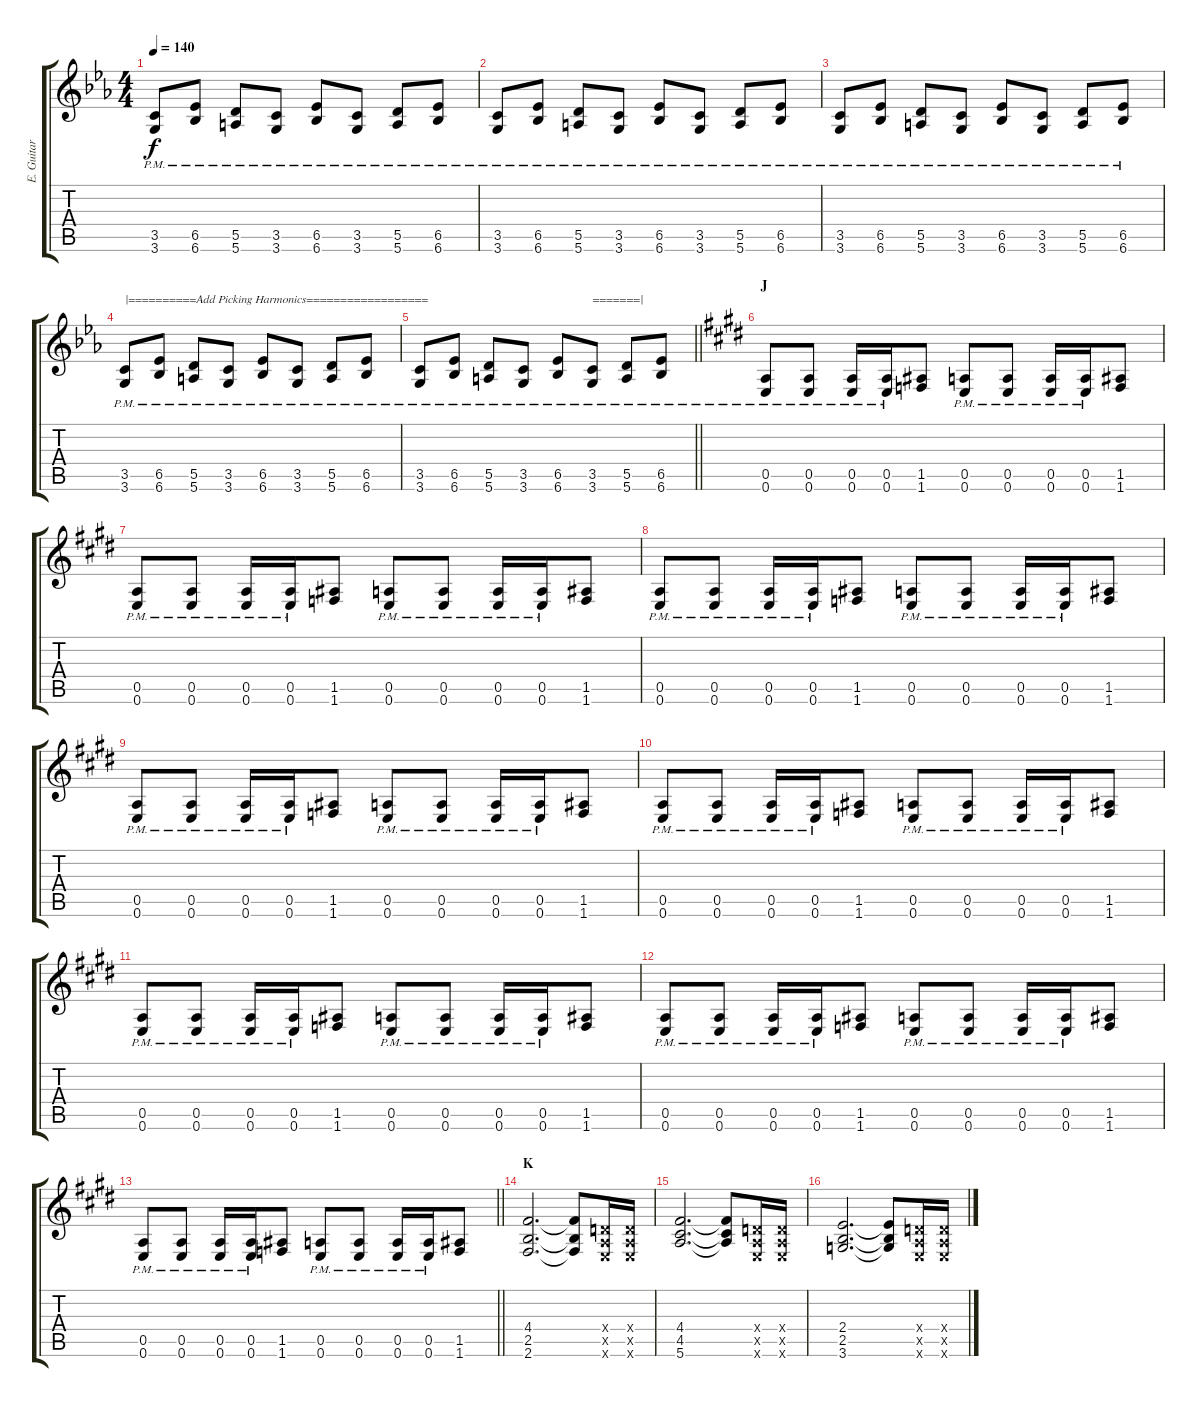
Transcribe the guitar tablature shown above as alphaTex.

\track ("E. Guitar II" "E. Guitar ") {instrument overdrivenguitar}
\staff {score tabs}
\tuning (E4 B3 G3 D3 A2 E2) {hide}
\ts (4 4)
\tempo 140
\clef g2
\ks eb
(3.5{pm} 3.6{pm}).8{dy f} (6.5{pm} 6.6{pm}).8 (5.5{pm} 5.6{pm}).8 (3.5{pm} 3.6{pm}).8 (6.5{pm} 6.6{pm}).8 (3.5{pm} 3.6{pm}).8 (5.5{pm} 5.6{pm}).8 (6.5{pm} 6.6{pm}).8 |
(3.5{pm} 3.6{pm}).8 (6.5{pm} 6.6{pm}).8 (5.5{pm} 5.6{pm}).8 (3.5{pm} 3.6{pm}).8 (6.5{pm} 6.6{pm}).8 (3.5{pm} 3.6{pm}).8 (5.5{pm} 5.6{pm}).8 (6.5{pm} 6.6{pm}).8 |
(3.5{pm} 3.6{pm}).8 (6.5{pm} 6.6{pm}).8 (5.5{pm} 5.6{pm}).8 (3.5{pm} 3.6{pm}).8 (6.5{pm} 6.6{pm}).8 (3.5{pm} 3.6{pm}).8 (5.5{pm} 5.6{pm}).8 (6.5{pm} 6.6{pm}).8 |
(3.5{pm} 3.6{pm}).8{txt "|==========Add Picking Harmonics=================="} (6.5{pm} 6.6{pm}).8 (5.5{pm} 5.6{pm}).8 (3.5{pm} 3.6{pm}).8 (6.5{pm} 6.6{pm}).8 (3.5{pm} 3.6{pm}).8 (5.5{pm} 5.6{pm}).8 (6.5{pm} 6.6{pm}).8 |
\barLineRight lightlight
(3.5{pm} 3.6{pm}).8 (6.5{pm} 6.6{pm}).8 (5.5{pm} 5.6{pm}).8 (3.5{pm} 3.6{pm}).8 (6.5{pm} 6.6{pm}).8 (3.5{pm} 3.6{pm}).8{txt "=======|"} (5.5{pm} 5.6{pm}).8 (6.5{pm} 6.6{pm}).8 |
\section ("" "J")
\ks e
(0.5{pm} 0.6{pm}).8 (0.5{pm} 0.6{pm}).8 (0.5{pm} 0.6{pm}).16 (0.5{pm} 0.6{pm}).16 (1.5 1.6).8 (0.5{pm} 0.6{pm}).8 (0.5{pm} 0.6{pm}).8 (0.5{pm} 0.6{pm}).16 (0.5{pm} 0.6{pm}).16 (1.5 1.6).8 |
(0.5{pm} 0.6{pm}).8 (0.5{pm} 0.6{pm}).8 (0.5{pm} 0.6{pm}).16 (0.5{pm} 0.6{pm}).16 (1.5 1.6).8 (0.5{pm} 0.6{pm}).8 (0.5{pm} 0.6{pm}).8 (0.5{pm} 0.6{pm}).16 (0.5{pm} 0.6{pm}).16 (1.5 1.6).8 |
(0.5{pm} 0.6{pm}).8 (0.5{pm} 0.6{pm}).8 (0.5{pm} 0.6{pm}).16 (0.5{pm} 0.6{pm}).16 (1.5 1.6).8 (0.5{pm} 0.6{pm}).8 (0.5{pm} 0.6{pm}).8 (0.5{pm} 0.6{pm}).16 (0.5{pm} 0.6{pm}).16 (1.5 1.6).8 |
(0.5{pm} 0.6{pm}).8 (0.5{pm} 0.6{pm}).8 (0.5{pm} 0.6{pm}).16 (0.5{pm} 0.6{pm}).16 (1.5 1.6).8 (0.5{pm} 0.6{pm}).8 (0.5{pm} 0.6{pm}).8 (0.5{pm} 0.6{pm}).16 (0.5{pm} 0.6{pm}).16 (1.5 1.6).8 |
(0.5{pm} 0.6{pm}).8 (0.5{pm} 0.6{pm}).8 (0.5{pm} 0.6{pm}).16 (0.5{pm} 0.6{pm}).16 (1.5 1.6).8 (0.5{pm} 0.6{pm}).8 (0.5{pm} 0.6{pm}).8 (0.5{pm} 0.6{pm}).16 (0.5{pm} 0.6{pm}).16 (1.5 1.6).8 |
(0.5{pm} 0.6{pm}).8 (0.5{pm} 0.6{pm}).8 (0.5{pm} 0.6{pm}).16 (0.5{pm} 0.6{pm}).16 (1.5 1.6).8 (0.5{pm} 0.6{pm}).8 (0.5{pm} 0.6{pm}).8 (0.5{pm} 0.6{pm}).16 (0.5{pm} 0.6{pm}).16 (1.5 1.6).8 |
(0.5{pm} 0.6{pm}).8 (0.5{pm} 0.6{pm}).8 (0.5{pm} 0.6{pm}).16 (0.5{pm} 0.6{pm}).16 (1.5 1.6).8 (0.5{pm} 0.6{pm}).8 (0.5{pm} 0.6{pm}).8 (0.5{pm} 0.6{pm}).16 (0.5{pm} 0.6{pm}).16 (1.5 1.6).8 |
\barLineRight lightlight
(0.5{pm} 0.6{pm}).8 (0.5{pm} 0.6{pm}).8 (0.5{pm} 0.6{pm}).16 (0.5{pm} 0.6{pm}).16 (1.5 1.6).8 (0.5{pm} 0.6{pm}).8 (0.5{pm} 0.6{pm}).8 (0.5{pm} 0.6{pm}).16 (0.5{pm} 0.6{pm}).16 (1.5 1.6).8 |
\section ("" "K")
(4.4 2.5 2.6).2{d} (4.4{t} 2.5{t} 2.6{t}).8 (0.4{x} 0.5{x} 0.6{x}).16 (0.4{x} 0.5{x} 0.6{x}).16 |
(4.4 4.5 5.6).2{d} (4.4{t} 4.5{t} 5.6{t}).8 (0.4{x} 0.5{x} 0.6{x}).16 (0.4{x} 0.5{x} 0.6{x}).16 |
(2.4 2.5 3.6).2{d} (2.4{t} 2.5{t} 3.6{t}).8 (0.4{x} 0.5{x} 0.6{x}).16 (0.4{x} 0.5{x} 0.6{x}).16
